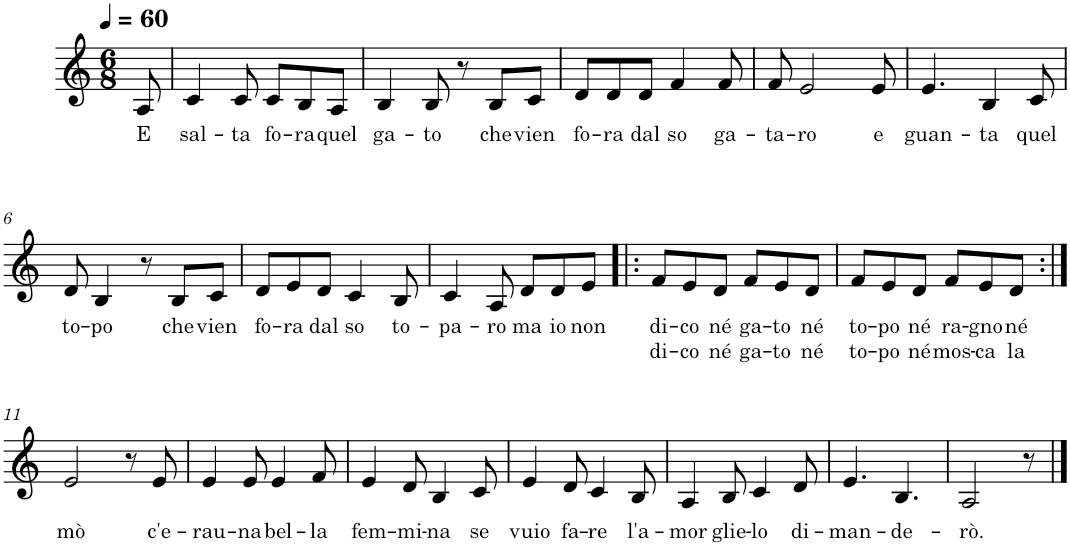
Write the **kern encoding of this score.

**kern	**text	**text
*part1	*part1	*part1
*staff1	*staff1	*staff1
*I"Voice	*	*
*I'Vo.	*	*
*clefG2	*	*
*k[]	*	*
*M6/8	*	*
*MM60	*	*
=	=	=
!	!LO:LY:b	!
8A/	E	.
=1	=1	=1
!	!LO:LY:b	!
4c/	sal-	.
!	!LO:LY:b	!
8c/	-ta	.
!	!LO:LY:b	!
8c/L	fo-	.
!	!LO:LY:b	!
8B/	-ra	.
!	!LO:LY:b	!
8A/J	quel	.
=2	=2	=2
!	!LO:LY:b	!
4B/	ga-	.
!	!LO:LY:b	!
8B/	-to	.
8r	.	.
!	!LO:LY:b	!
8B/L	che	.
!	!LO:LY:b	!
8c/J	vien	.
=3	=3	=3
!	!LO:LY:b	!
8d/L	fo-	.
!	!LO:LY:b	!
8d/	-ra	.
!	!LO:LY:b	!
8d/J	dal	.
!	!LO:LY:b	!
4f/	so	.
!	!LO:LY:b	!
8f/	ga-	.
=4	=4	=4
!	!LO:LY:b	!
8f/	-ta-	.
!	!LO:LY:b	!
2e/	-ro	.
!	!LO:LY:b	!
8e/	e	.
=5	=5	=5
!	!LO:LY:b	!
4.e/	guan-	.
!	!LO:LY:b	!
4B/	-ta	.
!	!LO:LY:b	!
8c/	quel	.
!!LO:LB:g=z
=6	=6	=6
!	!LO:LY:b	!
8d/	to-	.
!	!LO:LY:b	!
4B/	-po	.
8r	.	.
!	!LO:LY:b	!
8B/L	che	.
!	!LO:LY:b	!
8c/J	vien	.
=7	=7	=7
!	!LO:LY:b	!
8d/L	fo-	.
!	!LO:LY:b	!
8e/	-ra	.
!	!LO:LY:b	!
8d/J	dal	.
!	!LO:LY:b	!
4c/	so	.
!	!LO:LY:b	!
8B/	to-	.
=8	=8	=8
!	!LO:LY:b	!
4c/	-pa-	.
!	!LO:LY:b	!
8A/	-ro	.
!	!LO:LY:b	!
8d/L	ma	.
!	!LO:LY:b	!
8d/	io	.
!	!LO:LY:b	!
8e/J	non	.
=9!|:	=9!|:	=9!|:
!	!LO:LY:b	!LO:LY:b
8f/L	di-	di-
!	!LO:LY:b	!LO:LY:b
8e/	-co	-co
!	!LO:LY:b	!LO:LY:b
8d/J	né	né
!	!LO:LY:b	!LO:LY:b
8f/L	ga-	ga-
!	!LO:LY:b	!LO:LY:b
8e/	-to	-to
!	!LO:LY:b	!LO:LY:b
8d/J	né	né
=10	=10	=10
!	!LO:LY:b	!LO:LY:b
8f/L	to-	to-
!	!LO:LY:b	!LO:LY:b
8e/	-po	-po
!	!LO:LY:b	!LO:LY:b
8d/J	né	né
!	!LO:LY:b	!LO:LY:b
8f/L	ra-	mos-
!	!LO:LY:b	!LO:LY:b
8e/	-gno	-ca
!	!LO:LY:b	!LO:LY:b
8d/J	né	la
!!LO:LB:g=z
=11:|!	=11:|!	=11:|!
!	!	!LO:LY:b
2e/	.	mò
8r	.	.
!	!	!LO:LY:b
8e/	.	c'e-
=12	=12	=12
!	!	!LO:LY:b
4e/	.	-rau-
!	!	!LO:LY:b
8e/	.	-na
!	!	!LO:LY:b
4e/	.	bel-
!	!	!LO:LY:b
8f/	.	-la
=13	=13	=13
!	!	!LO:LY:b
4e/	.	fem-
!	!	!LO:LY:b
8d/	.	-mi-
!	!	!LO:LY:b
4B/	.	-na
!	!	!LO:LY:b
8c/	.	se
=14	=14	=14
!	!	!LO:LY:b
4e/	.	vuio
!	!	!LO:LY:b
8d/	.	fa-
!	!	!LO:LY:b
4c/	.	-re
!	!	!LO:LY:b
8B/	.	l'a-
=15	=15	=15
!	!	!LO:LY:b
4A/	.	-mor
!	!	!LO:LY:b
8B/	.	glie-
!	!	!LO:LY:b
4c/	.	-lo
!	!	!LO:LY:b
8d/	.	di-
=16	=16	=16
!	!	!LO:LY:b
4.e/	.	-man-
!	!	!LO:LY:b
4.B/	.	-de-
=17	=17	=17
!	!	!LO:LY:b
2A/	.	-rò.
8r	.	.
==	==	==
*-	*-	*-
